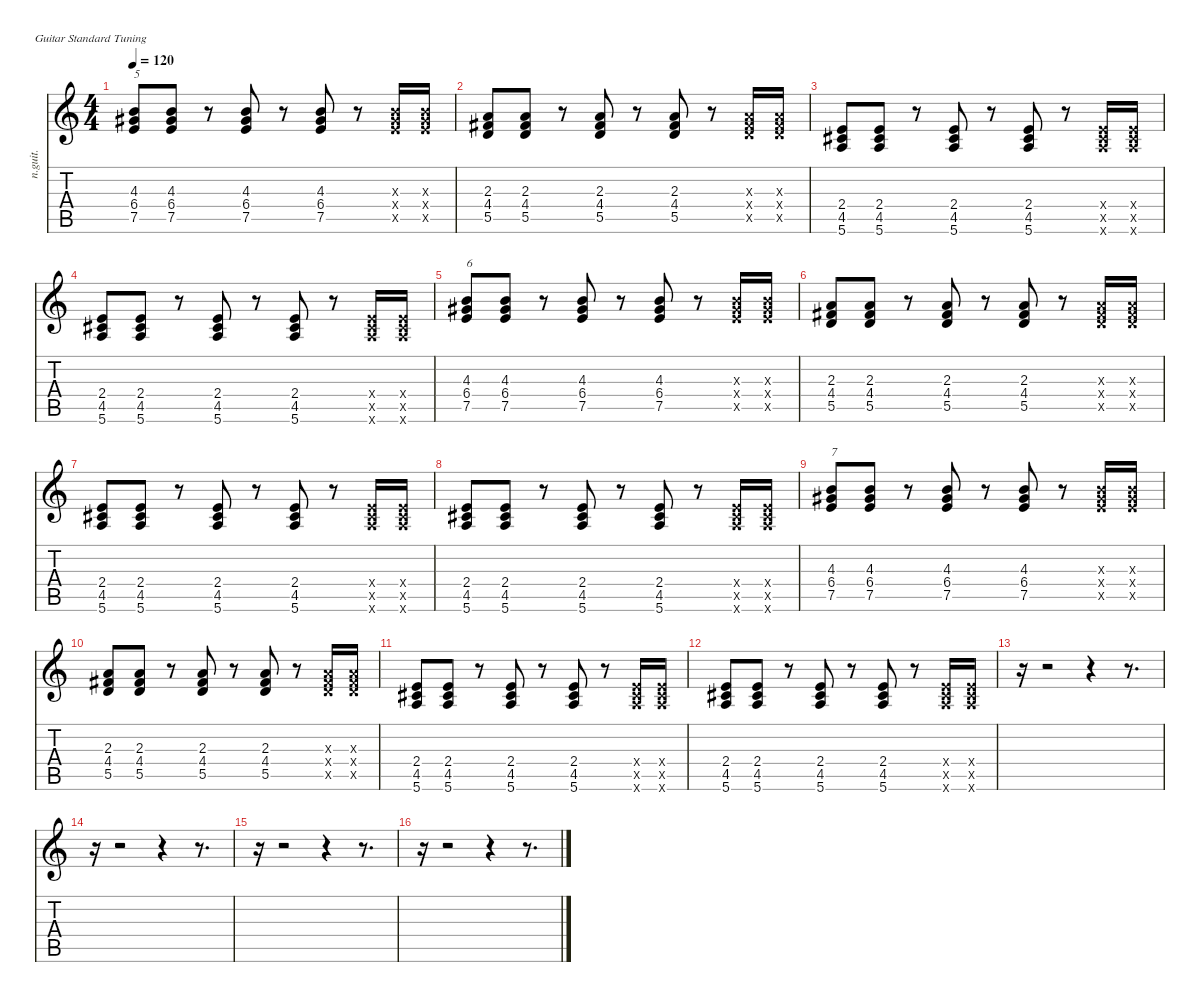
\defaultSystemsLayout 4
\hideDynamics
\bracketExtendMode nobrackets
\otherSystemsTrackNameOrientation horizontal
\track ("rythm guitar" "n.guit.") {instrument acousticguitarnylon}
\staff {score tabs}
\tuning (E4 B3 G3 D3 A2 E2)
\ts (4 4)
\tempo 120
\clef g2
\ks c
(4.3 6.4{acc #} 7.5).8{txt "5" dy f beam Up} (4.3 6.4{acc #} 7.5).8{beam Up} r.8{beam Up} (4.3 6.4{acc #} 7.5).8{beam Up} r.8{beam Up} (4.3 6.4{acc #} 7.5).8{beam Up} r.8{beam Up} (4.3{x} 6.4{x acc #} 7.5{x}).16{beam Up} (4.3{x} 6.4{x acc #} 7.5{x}).16{beam Up} |
(2.3 4.4{acc #} 5.5).8{beam Up} (2.3 4.4{acc #} 5.5).8{beam Up} r.8{beam Up} (2.3 4.4{acc #} 5.5).8{beam Up} r.8{beam Up} (2.3 4.4{acc #} 5.5).8{beam Up} r.8{beam Up} (2.3{x} 4.4{x acc #} 5.5{x}).16{beam Up} (2.3{x} 4.4{x acc #} 5.5{x}).16{beam Up} |
(2.4 4.5{acc #} 5.6).8{beam Up} (2.4 4.5{acc #} 5.6).8{beam Up} r.8{beam Up} (2.4 4.5{acc #} 5.6).8{beam Up} r.8{beam Up} (2.4 4.5{acc #} 5.6).8{beam Up} r.8{beam Up} (2.4{x} 4.5{x acc #} 5.6{x}).16{beam Up} (2.4{x} 4.5{x acc #} 5.6{x}).16{beam Up} |
(2.4 4.5{acc #} 5.6).8{beam Up} (2.4 4.5{acc #} 5.6).8{beam Up} r.8{beam Up} (2.4 4.5{acc #} 5.6).8{beam Up} r.8{beam Up} (2.4 4.5{acc #} 5.6).8{beam Up} r.8{beam Up} (2.4{x} 4.5{x acc #} 5.6{x}).16{beam Up} (2.4{x} 4.5{x acc #} 5.6{x}).16{beam Up} |
(4.3 6.4{acc #} 7.5).8{txt "6" beam Up} (4.3 6.4{acc #} 7.5).8{beam Up} r.8{beam Up} (4.3 6.4{acc #} 7.5).8{beam Up} r.8{beam Up} (4.3 6.4{acc #} 7.5).8{beam Up} r.8{beam Up} (4.3{x} 6.4{x acc #} 7.5{x}).16{beam Up} (4.3{x} 6.4{x acc #} 7.5{x}).16{beam Up} |
(2.3 4.4{acc #} 5.5).8{beam Up} (2.3 4.4{acc #} 5.5).8{beam Up} r.8{beam Up} (2.3 4.4{acc #} 5.5).8{beam Up} r.8{beam Up} (2.3 4.4{acc #} 5.5).8{beam Up} r.8{beam Up} (2.3{x} 4.4{x acc #} 5.5{x}).16{beam Up} (2.3{x} 4.4{x acc #} 5.5{x}).16{beam Up} |
(2.4 4.5{acc #} 5.6).8{beam Up} (2.4 4.5{acc #} 5.6).8{beam Up} r.8{beam Up} (2.4 4.5{acc #} 5.6).8{beam Up} r.8{beam Up} (2.4 4.5{acc #} 5.6).8{beam Up} r.8{beam Up} (2.4{x} 4.5{x acc #} 5.6{x}).16{beam Up} (2.4{x} 4.5{x acc #} 5.6{x}).16{beam Up} |
(2.4 4.5{acc #} 5.6).8{beam Up} (2.4 4.5{acc #} 5.6).8{beam Up} r.8{beam Up} (2.4 4.5{acc #} 5.6).8{beam Up} r.8{beam Up} (2.4 4.5{acc #} 5.6).8{beam Up} r.8{beam Up} (2.4{x} 4.5{x acc #} 5.6{x}).16{beam Up} (2.4{x} 4.5{x acc #} 5.6{x}).16{beam Up} |
(4.3 6.4{acc #} 7.5).8{txt "7" beam Up} (4.3 6.4{acc #} 7.5).8{beam Up} r.8{beam Up} (4.3 6.4{acc #} 7.5).8{beam Up} r.8{beam Up} (4.3 6.4{acc #} 7.5).8{beam Up} r.8{beam Up} (4.3{x} 6.4{x acc #} 7.5{x}).16{beam Up} (4.3{x} 6.4{x acc #} 7.5{x}).16{beam Up} |
(2.3 4.4{acc #} 5.5).8{beam Up} (2.3 4.4{acc #} 5.5).8{beam Up} r.8{beam Up} (2.3 4.4{acc #} 5.5).8{beam Up} r.8{beam Up} (2.3 4.4{acc #} 5.5).8{beam Up} r.8{beam Up} (2.3{x} 4.4{x acc #} 5.5{x}).16{beam Up} (2.3{x} 4.4{x acc #} 5.5{x}).16{beam Up} |
(2.4 4.5{acc #} 5.6).8{beam Up} (2.4 4.5{acc #} 5.6).8{beam Up} r.8{beam Up} (2.4 4.5{acc #} 5.6).8{beam Up} r.8{beam Up} (2.4 4.5{acc #} 5.6).8{beam Up} r.8{beam Up} (2.4{x} 4.5{x acc #} 5.6{x}).16{beam Up} (2.4{x} 4.5{x acc #} 5.6{x}).16{beam Up} |
(2.4 4.5{acc #} 5.6).8{beam Up} (2.4 4.5{acc #} 5.6).8{beam Up} r.8{beam Up} (2.4 4.5{acc #} 5.6).8{beam Up} r.8{beam Up} (2.4 4.5{acc #} 5.6).8{beam Up} r.8{beam Up} (2.4{x} 4.5{x acc #} 5.6{x}).16{beam Up} (2.4{x} 4.5{x acc #} 5.6{x}).16{beam Up} |
r.16{beam Down} r.2{beam Down} r.4{beam Down} r.8{d beam Down} |
r.16{beam Down} r.2{beam Down} r.4{beam Down} r.8{d beam Down} |
r.16{beam Down} r.2{beam Down} r.4{beam Down} r.8{d beam Down} |
r.16{beam Down} r.2{beam Down} r.4{beam Down} r.8{d beam Down}
